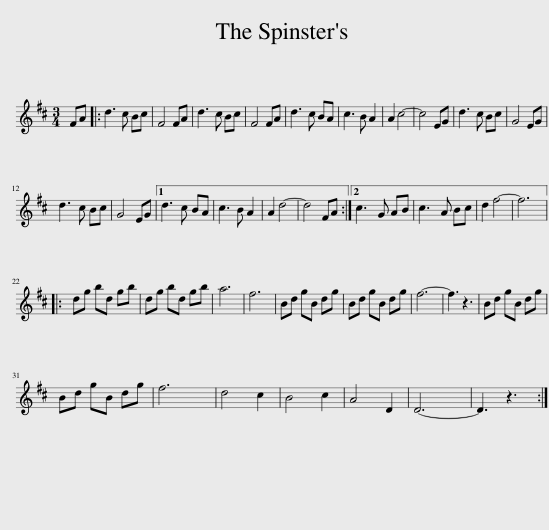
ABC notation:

X:1
L:1/8
M:3/4
I:linebreak $
K:D
V:1 treble
V:1
 FA |: d3 c Bc | F4 FA | d3 c Bc | F4 FA | %5
 d3 c BA | c3 B A2 | A2 c4- | c4 EG | d3 c Bc | %10
 G4 EG |$ d3 c Bc | G4 EG |1 d3 c BA | c3 B A2 | %15
 A2 d4- | d4 FA :|2 c3 G AB | c3 A Bc | d2 f4- | %20
 f6 |:$ dg bd gb | dg bd gb | a6 | f6 | %25
 Bd gB dg | Bd gB dg | f6- | f3 z3 | Bd gB dg |$ %30
 Bd gB dg | f6 | d4 c2 | B4 c2 | A4 D2 | %35
 D6- | D3 z3 :| %37
